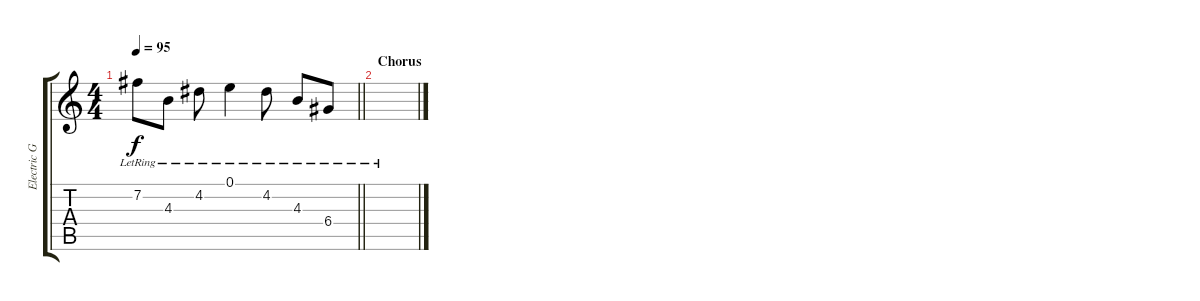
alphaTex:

\track ("Electric Guitar" "Electric G") {instrument electricbassfinger}
\staff {score tabs}
\tuning (E4 B3 G3 D3 A2 E2) {hide}
\ts (4 4)
\tempo 95
\clef g2
\barLineRight lightlight
\ks c
7.2{lr t}.8{dy f} 4.3{lr}.8 4.2{lr}.8 0.1{lr}.4 4.2{lr}.8 4.3{lr}.8 6.4{lr}.8 |
\section ("" "Chorus")
